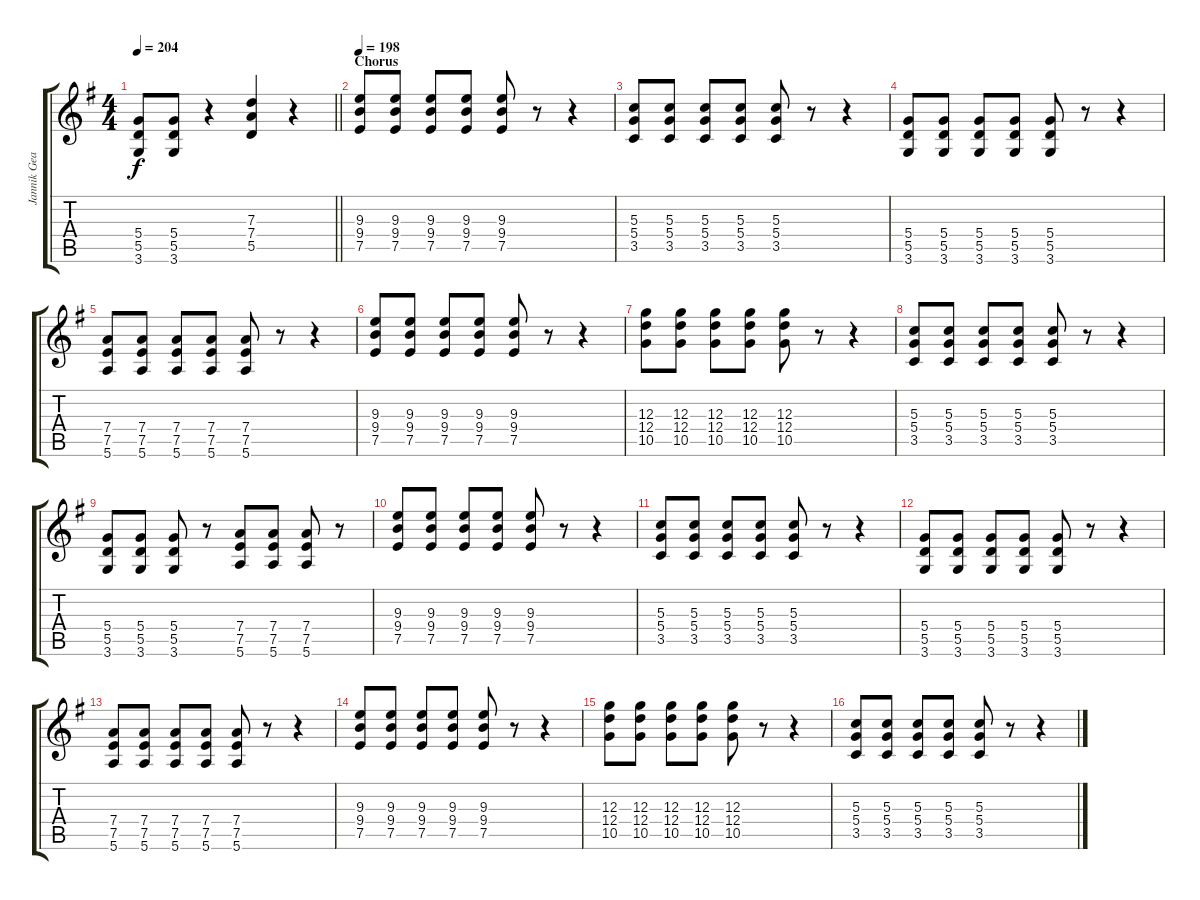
\track ("Jannik Gears (Guitar)" "Jannik Gea") {instrument distortionguitar}
\staff {score tabs}
\tuning (E4 B3 G3 D3 A2 E2) {hide}
\ts (4 4)
\tempo 204
\clef g2
\barLineRight lightlight
\ks eminor
(5.4 5.5 3.6).8{dy f} (5.4 5.5 3.6).8 r.4 (7.3 7.4 5.5).4 r.4 |
\section ("" "Chorus")
\tempo 198
(9.3 9.4 7.5).8 (9.3 9.4 7.5).8 (9.3 9.4 7.5).8 (9.3 9.4 7.5).8 (9.3 9.4 7.5).8 r.8 r.4 |
(5.3 5.4 3.5).8 (5.3 5.4 3.5).8 (5.3 5.4 3.5).8 (5.3 5.4 3.5).8 (5.3 5.4 3.5).8 r.8 r.4 |
(5.4 5.5 3.6).8 (5.4 5.5 3.6).8 (5.4 5.5 3.6).8 (5.4 5.5 3.6).8 (5.4 5.5 3.6).8 r.8 r.4 |
(7.4 7.5 5.6).8 (7.4 7.5 5.6).8 (7.4 7.5 5.6).8 (7.4 7.5 5.6).8 (7.4 7.5 5.6).8 r.8 r.4 |
(9.3 9.4 7.5).8 (9.3 9.4 7.5).8 (9.3 9.4 7.5).8 (9.3 9.4 7.5).8 (9.3 9.4 7.5).8 r.8 r.4 |
(12.3 12.4 10.5).8 (12.3 12.4 10.5).8 (12.3 12.4 10.5).8 (12.3 12.4 10.5).8 (12.3 12.4 10.5).8 r.8 r.4 |
(5.3 5.4 3.5).8 (5.3 5.4 3.5).8 (5.3 5.4 3.5).8 (5.3 5.4 3.5).8 (5.3 5.4 3.5).8 r.8 r.4 |
(5.4 5.5 3.6).8 (5.4 5.5 3.6).8 (5.4 5.5 3.6).8 r.8 (7.4 7.5 5.6).8 (7.4 7.5 5.6).8 (7.4 7.5 5.6).8 r.8 |
(9.3 9.4 7.5).8 (9.3 9.4 7.5).8 (9.3 9.4 7.5).8 (9.3 9.4 7.5).8 (9.3 9.4 7.5).8 r.8 r.4 |
(5.3 5.4 3.5).8 (5.3 5.4 3.5).8 (5.3 5.4 3.5).8 (5.3 5.4 3.5).8 (5.3 5.4 3.5).8 r.8 r.4 |
(5.4 5.5 3.6).8 (5.4 5.5 3.6).8 (5.4 5.5 3.6).8 (5.4 5.5 3.6).8 (5.4 5.5 3.6).8 r.8 r.4 |
(7.4 7.5 5.6).8 (7.4 7.5 5.6).8 (7.4 7.5 5.6).8 (7.4 7.5 5.6).8 (7.4 7.5 5.6).8 r.8 r.4 |
(9.3 9.4 7.5).8 (9.3 9.4 7.5).8 (9.3 9.4 7.5).8 (9.3 9.4 7.5).8 (9.3 9.4 7.5).8 r.8 r.4 |
(12.3 12.4 10.5).8 (12.3 12.4 10.5).8 (12.3 12.4 10.5).8 (12.3 12.4 10.5).8 (12.3 12.4 10.5).8 r.8 r.4 |
(5.3 5.4 3.5).8 (5.3 5.4 3.5).8 (5.3 5.4 3.5).8 (5.3 5.4 3.5).8 (5.3 5.4 3.5).8 r.8 r.4
